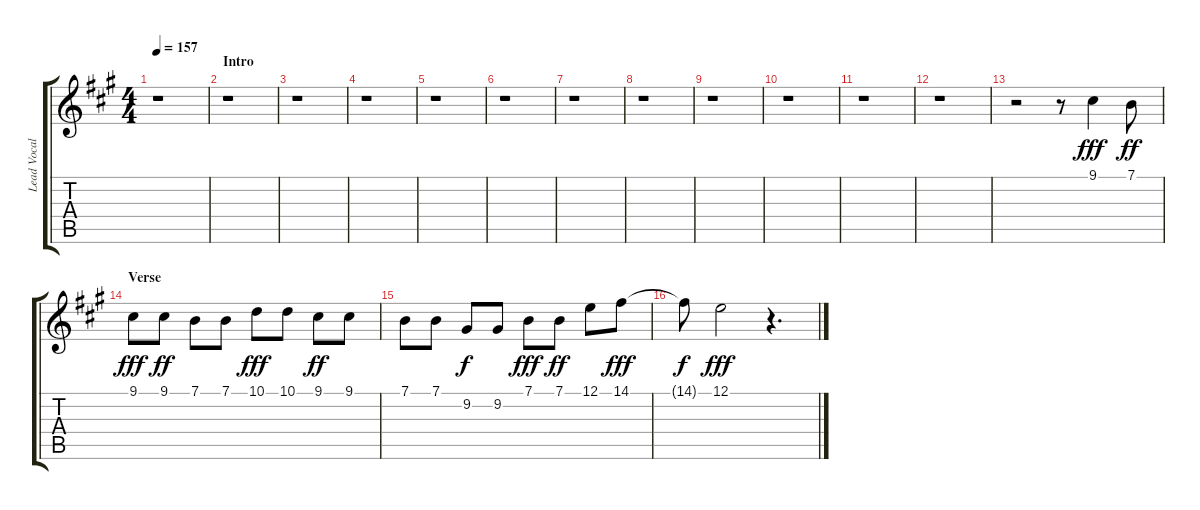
\track ("Lead Vocal" "Lead Vocal") {instrument tenorsax}
\staff {score tabs}
\tuning (E4 B3 G3 D3 A2 E2) {hide}
\ts (4 4)
\tempo 157
\clef g2
\ks a
r.1{dy fff volume 14 instrument tenorsax} |
\section ("" "Intro")
r.1 |
r.1 |
r.1 |
r.1 |
r.1 |
r.1 |
r.1 |
r.1 |
r.1 |
r.1 |
r.1 |
r.2 r.8 9.1.4 7.1.8{dy ff} |
\section ("" "Verse")
9.1.8{dy fff} 9.1.8{dy ff} 7.1.8 7.1.8 10.1.8{dy fff} 10.1.8 9.1.8{dy ff} 9.1.8 |
7.1.8 7.1.8 9.2.8{dy f} 9.2.8 7.1.8{dy fff} 7.1.8{dy ff} 12.1.8 14.1.8{dy fff} |
14.1{t}.8{dy f} 12.1.2{dy fff} r.4{d}
